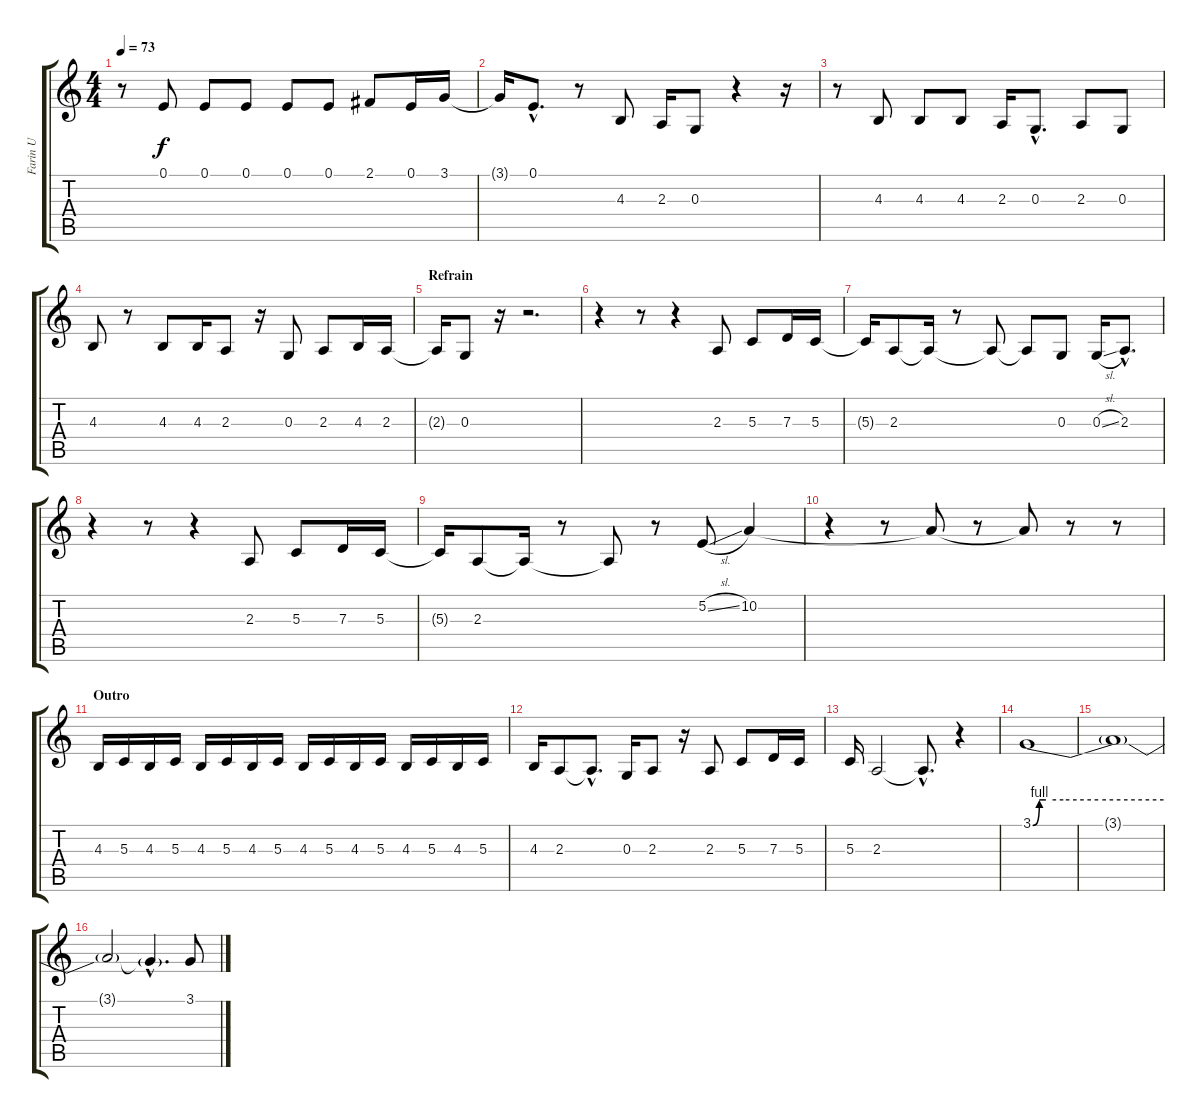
\track ("Farin U" "Farin U") {instrument lead8bassandlead}
\staff {score tabs}
\tuning (E4 B3 G3 D3 A2 E2) {hide}
\ts (4 4)
\tempo 73
\clef g2
\ks c
r.8{dy f} 0.1.8 0.1.8 0.1.8 0.1.8 0.1.8 2.1.8 0.1.16 3.1.16 |
3.1{t}.16 0.1{hac}.8{d} r.8 4.3.8 2.3.16 0.3.8 r.4 r.16 |
r.8 4.3.8 4.3.8 4.3.8 2.3.16 0.3{hac}.8{d} 2.3.8 0.3.8 |
4.3.8 r.8 4.3.8 4.3.16 2.3.8 r.16 0.3.8 2.3.8 4.3.16 2.3.16 |
\section ("" "Refrain")
2.3{t}.16 0.3.8 r.16 r.2{d} |
r.4 r.8 r.4 2.3.8 5.3.8 7.3.16 5.3.16 |
5.3{t}.16 2.3.8 2.3{t}.16 r.8 2.3{t}.8 2.3{t}.8 0.3.8 0.3{sl}.16 2.3{hac}.8{d} |
r.4 r.8 r.4 2.3.8 5.3.8 7.3.16 5.3.16 |
5.3{t}.16 2.3.8 2.3{t}.16 r.8 2.3{t}.8 r.8{volume 5} 5.2{sl}.8{volume 13} 10.2.4 |
r.4 r.8 10.2{t}.8 r.8 10.2{t}.8 r.8 r.8 |
\section ("" "Outro")
4.3.16{volume 10} 5.3.16 4.3.16 5.3.16 4.3.16 5.3.16 4.3.16 5.3.16 4.3.16 5.3.16 4.3.16 5.3.16 4.3.16 5.3.16 4.3.16 5.3.16 |
4.3.16 2.3.8 2.3{hac t}.8{d} 0.3.16 2.3.8 r.16 2.3.8{volume 11} 5.3.8 7.3.16 5.3.16 |
5.3.16 2.3.2 2.3{hac t}.8{d} r.4 |
3.1{be (custom 0 0 3 4 6 4 14 4 30 4 60 4)}.1{volume 13} |
3.1{t}.1 |
3.1{t}.2 3.1{hac t}.4{d} 3.1.8
